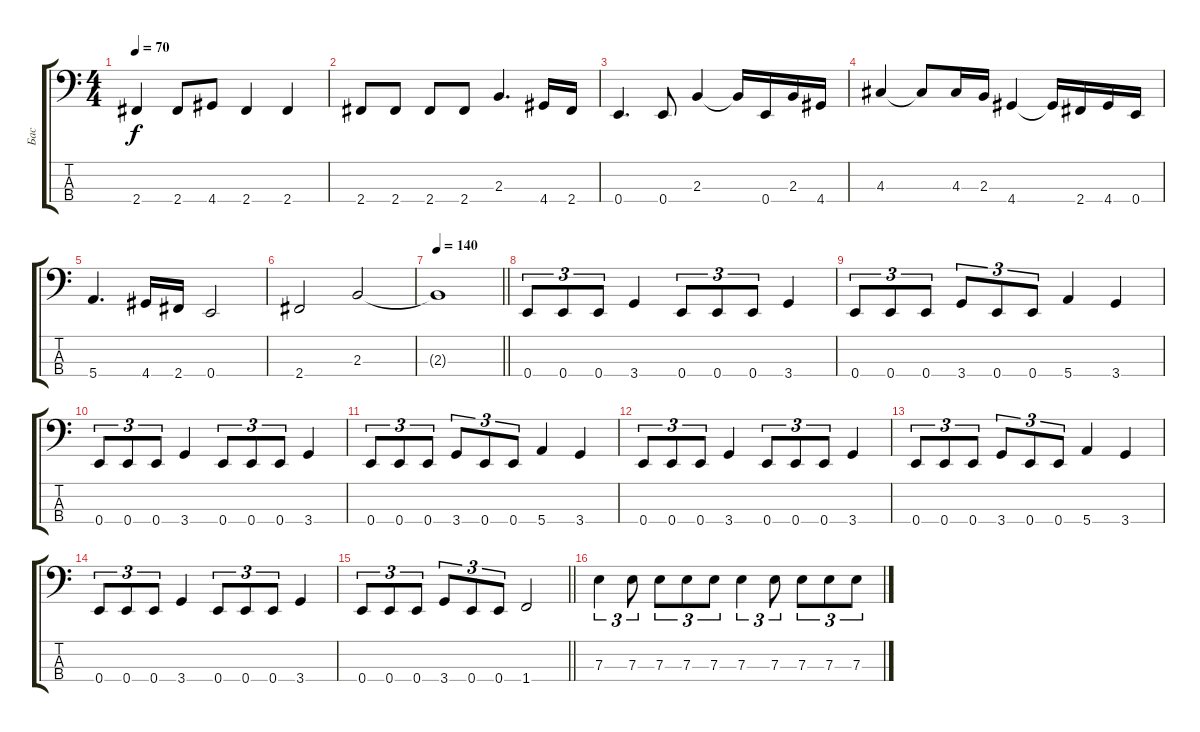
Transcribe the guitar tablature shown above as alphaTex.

\track ("Бас" "Бас") {instrument electricbassfinger}
\staff {score tabs}
\tuning (G2 D2 A1 E1) {hide}
\ts (4 4)
\tempo 70
\clef f4
\ks c
2.4.4{dy f} 2.4.8 4.4.8 2.4.4 2.4.4 |
2.4.8 2.4.8 2.4.8 2.4.8 2.3.4{d} 4.4.16 2.4.16 |
0.4.4{d} 0.4.8 2.3.4 2.3{t}.16 0.4.16 2.3.16 4.4.16 |
4.3.4 4.3{t}.8 4.3.16 2.3.16 4.4.4 4.4{t}.16 2.4.16 4.4.16 0.4.16 |
5.4.4{d} 4.4.16 2.4.16 0.4.2 |
2.4.2 2.3.2 |
\tempo 140
\barLineRight lightlight
2.3{t}.1 |
0.4.8{tu (3 2)} 0.4.8{tu (3 2)} 0.4.8{tu (3 2)} 3.4.4 0.4.8{tu (3 2)} 0.4.8{tu (3 2)} 0.4.8{tu (3 2)} 3.4.4 |
0.4.8{tu (3 2)} 0.4.8{tu (3 2)} 0.4.8{tu (3 2)} 3.4.8{tu (3 2)} 0.4.8{tu (3 2)} 0.4.8{tu (3 2)} 5.4.4 3.4.4 |
0.4.8{tu (3 2)} 0.4.8{tu (3 2)} 0.4.8{tu (3 2)} 3.4.4 0.4.8{tu (3 2)} 0.4.8{tu (3 2)} 0.4.8{tu (3 2)} 3.4.4 |
0.4.8{tu (3 2)} 0.4.8{tu (3 2)} 0.4.8{tu (3 2)} 3.4.8{tu (3 2)} 0.4.8{tu (3 2)} 0.4.8{tu (3 2)} 5.4.4 3.4.4 |
0.4.8{tu (3 2)} 0.4.8{tu (3 2)} 0.4.8{tu (3 2)} 3.4.4 0.4.8{tu (3 2)} 0.4.8{tu (3 2)} 0.4.8{tu (3 2)} 3.4.4 |
0.4.8{tu (3 2)} 0.4.8{tu (3 2)} 0.4.8{tu (3 2)} 3.4.8{tu (3 2)} 0.4.8{tu (3 2)} 0.4.8{tu (3 2)} 5.4.4 3.4.4 |
0.4.8{tu (3 2)} 0.4.8{tu (3 2)} 0.4.8{tu (3 2)} 3.4.4 0.4.8{tu (3 2)} 0.4.8{tu (3 2)} 0.4.8{tu (3 2)} 3.4.4 |
\barLineRight lightlight
0.4.8{tu (3 2)} 0.4.8{tu (3 2)} 0.4.8{tu (3 2)} 3.4.8{tu (3 2)} 0.4.8{tu (3 2)} 0.4.8{tu (3 2)} 1.4.2 |
7.3.4{tu (3 2)} 7.3.8{tu (3 2)} 7.3.8{tu (3 2)} 7.3.8{tu (3 2)} 7.3.8{tu (3 2)} 7.3.4{tu (3 2)} 7.3.8{tu (3 2)} 7.3.8{tu (3 2)} 7.3.8{tu (3 2)} 7.3.8{tu (3 2)}
